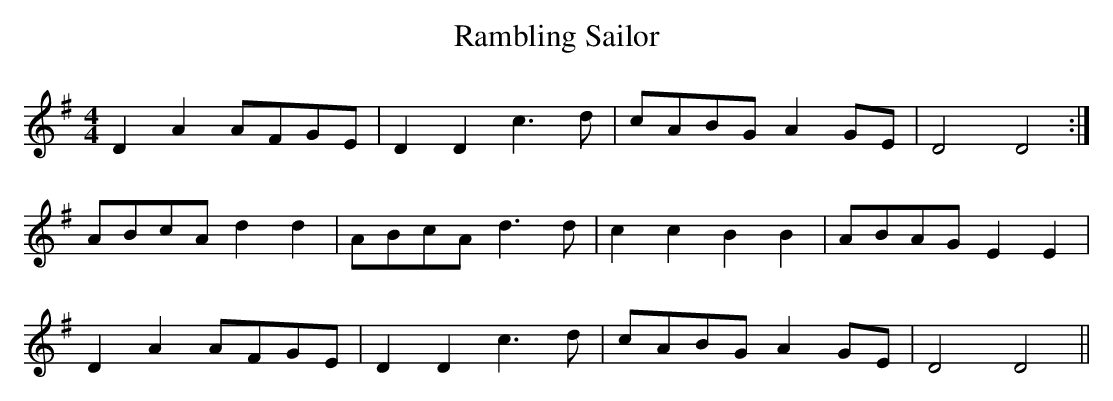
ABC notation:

X:1
T:Rambling Sailor
M:4/4
L:1/8
K:DMix
D2 A2 AFGE|D2 D2 c3 d|cABG A2 GE|D4 D4:|
ABcA d2 d2|ABcA d3 d|c2 c2 B2 B2|ABAG E2 E2|
D2 A2 AFGE|D2 D2 c3 d|cABG A2 GE|D4 D4||
